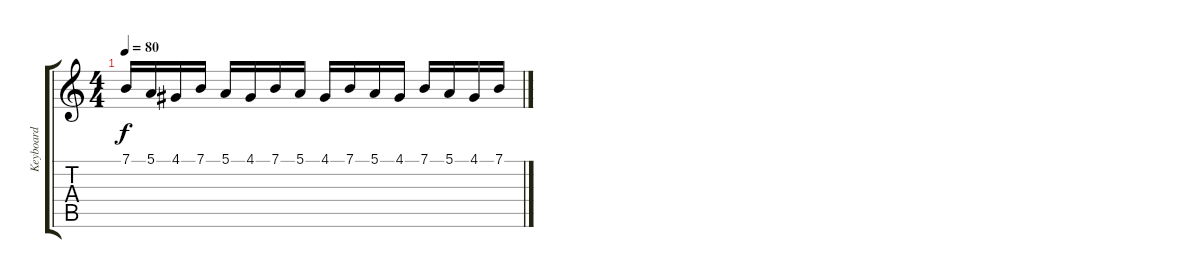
\track ("Keyboard" "Keyboard") {instrument fx5brightness}
\staff {score tabs}
\tuning (E4 B3 G3 D3 A2 E2) {hide}
\ts (4 4)
\tempo 80
\clef g2
\ks c
7.1.16{dy f} 5.1.16 4.1.16 7.1.16 5.1.16 4.1.16 7.1.16 5.1.16 4.1.16 7.1.16 5.1.16 4.1.16 7.1.16 5.1.16 4.1.16 7.1.16
